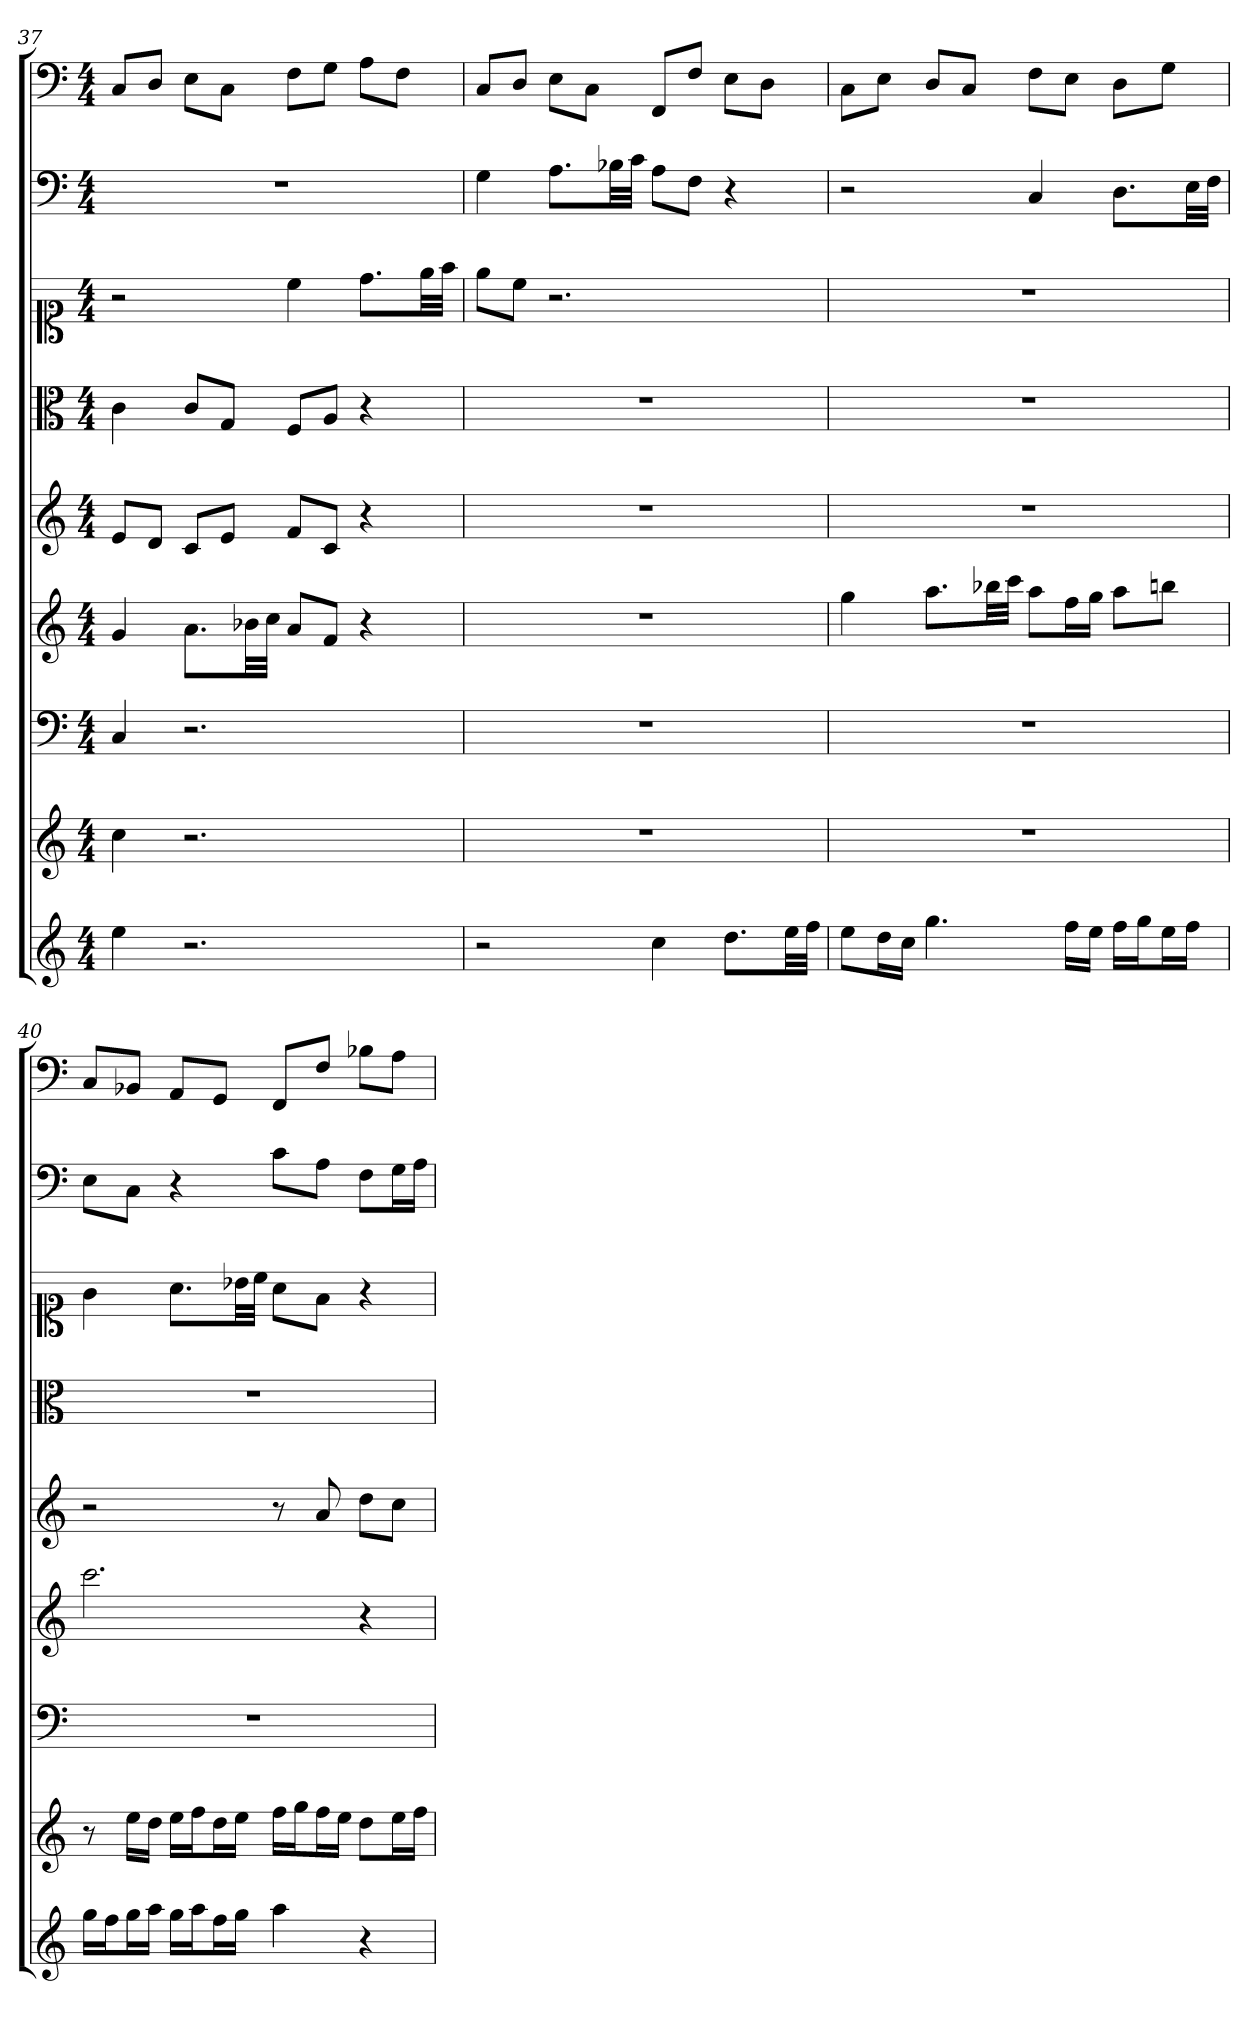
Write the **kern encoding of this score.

**kern	**kern	**kern	**kern	**kern	**kern	**kern	**kern	**kern
*part9	*part8	*part7	*part6	*part5	*part4	*part3	*part2	*part1
*staff9	*staff8	*staff7	*staff6	*staff5	*staff4	*staff3	*staff2	*staff1
*	*	*clefF4	*	*	*clefC3	*clefC1	*clefF4	*clefF4
*k[]	*k[]	*k[]	*k[]	*k[]	*k[]	*k[]	*k[]	*k[]
*C:	*C:	*C:	*C:	*C:	*C:	*C:	*C:	*C:
*M4/4	*M4/4	*M4/4	*M4/4	*M4/4	*M4/4	*M4/4	*M4/4	*M4/4
=37	=37	=37	=37	=37	=37	=37	=37	=37
4ee	4cc	4C	4g	8eL	4c	2r	1r	8C/L
.	.	.	.	8dJ	.	.	.	8D/J
2.r	2.r	2.r	8.aL	8cL	8c/L	.	.	8E\L
.	.	.	.	8eJ	8G/J	.	.	8C\J
.	.	.	32b-XLL	.	.	.	.	.
.	.	.	32ccJJJ	.	.	.	.	.
.	.	.	8aL	8fL	8F/L	4cc	.	8F\L
.	.	.	8fJ	8cJ	8A/J	.	.	8G\J
.	.	.	4r	4r	4r	8.dd\L	.	8A\L
.	.	.	.	.	.	.	.	8F\J
.	.	.	.	.	.	32ee\LL	.	.
.	.	.	.	.	.	32ff\JJJ	.	.
=38	=38	=38	=38	=38	=38	=38	=38	=38
2r	1r	1r	1r	1r	1r	8ee\L	4G	8C/L
.	.	.	.	.	.	8cc\J	.	8D/J
.	.	.	.	.	.	2.r	8.A\L	8E\L
.	.	.	.	.	.	.	.	8C\J
.	.	.	.	.	.	.	32B-X\LL	.
.	.	.	.	.	.	.	32c\JJJ	.
4cc	.	.	.	.	.	.	8A\L	8FF/L
.	.	.	.	.	.	.	8F\J	8F/J
8.ddL	.	.	.	.	.	.	4r	8E\L
.	.	.	.	.	.	.	.	8D\J
32eeLL	.	.	.	.	.	.	.	.
32ffJJJ	.	.	.	.	.	.	.	.
=39	=39	=39	=39	=39	=39	=39	=39	=39
8eeL	1r	1r	4gg	1r	1r	1r	2r	8C\L
16ddL	.	.	.	.	.	.	.	8E\J
16ccJJ	.	.	.	.	.	.	.	.
4.gg	.	.	8.aaL	.	.	.	.	8D/L
.	.	.	.	.	.	.	.	8C/J
.	.	.	32bb-XLL	.	.	.	.	.
.	.	.	32cccJJJ	.	.	.	.	.
.	.	.	8aaL	.	.	.	4C	8F\L
16ffLL	.	.	16ffL	.	.	.	.	8E\J
16eeJJ	.	.	16ggJJ	.	.	.	.	.
16ffLL	.	.	8aaL	.	.	.	8.D\L	8D\L
16ggJ	.	.	.	.	.	.	.	.
16eeL	.	.	8bbnJ	.	.	.	.	8G\J
16ffJJ	.	.	.	.	.	.	32E\LL	.
.	.	.	.	.	.	.	32F\JJJ	.
=40	=40	=40	=40	=40	=40	=40	=40	=40
16ggLL	8r	1r	2.ccc	2r	1r	4g	8E\L	8C/L
16ffJ	.	.	.	.	.	.	.	.
16ggL	16eeLL	.	.	.	.	.	8C\J	8BB-X/J
16aaJJ	16ddJJ	.	.	.	.	.	.	.
16ggLL	16eeLL	.	.	.	.	8.a\L	4r	8AA/L
16aaJ	16ffJ	.	.	.	.	.	.	.
16ffL	16ddL	.	.	.	.	.	.	8GG/J
16ggJJ	16eeJJ	.	.	.	.	32b-X\LL	.	.
.	.	.	.	.	.	32cc\JJJ	.	.
4aa	16ffLL	.	.	8r	.	8a\L	8c\L	8FF/L
.	16ggJ	.	.	.	.	.	.	.
.	16ffL	.	.	8a	.	8f\J	8A\J	8F/J
.	16eeJJ	.	.	.	.	.	.	.
4r	8ddL	.	4r	8ddL	.	4r	8F\L	8B-X\L
.	16eeL	.	.	8ccJ	.	.	16G\L	8A\J
.	16ffJJ	.	.	.	.	.	16A\JJ	.
=	=	=	=	=	=	=	=	=
*-	*-	*-	*-	*-	*-	*-	*-	*-
